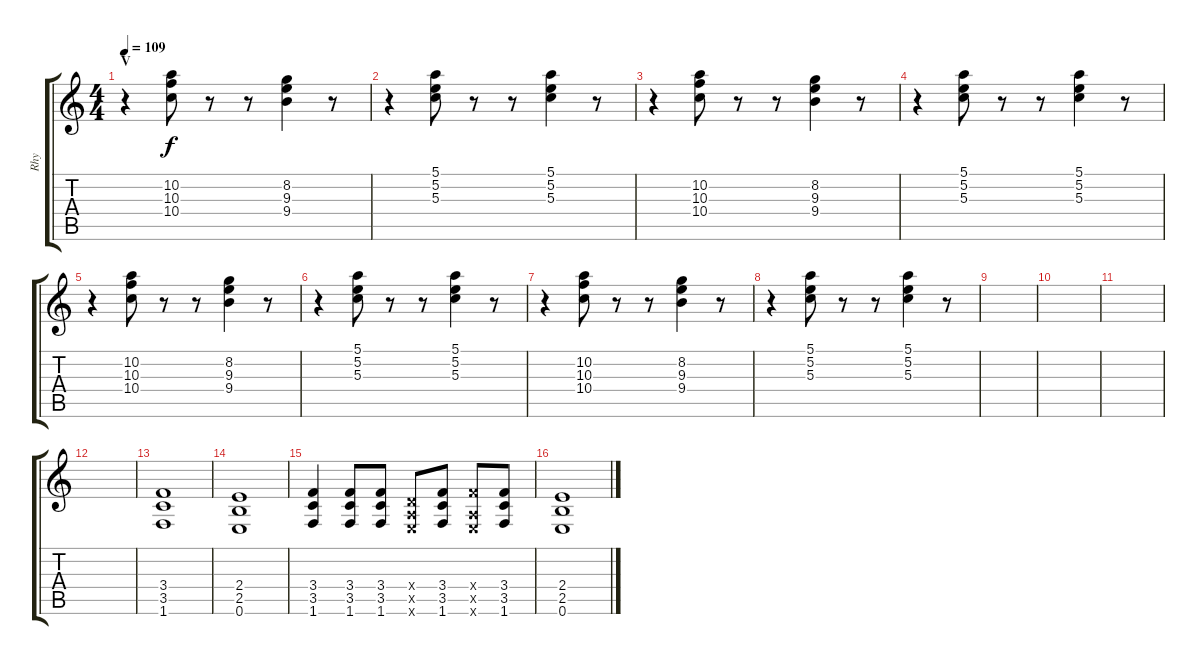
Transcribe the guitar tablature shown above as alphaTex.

\track ("Rhy" "Rhy") {instrument overdrivenguitar}
\staff {score tabs}
\tuning (E4 B3 G3 D3 A2 E2) {hide}
\ts (4 4)
\section ("" "V")
\tempo 109
\clef g2
\ks c
r.4{dy f} (10.2 10.3 10.4).8 r.8 r.8 (8.2 9.3 9.4).4 r.8 |
r.4 (5.1 5.2 5.3).8 r.8 r.8 (5.1 5.2 5.3).4 r.8 |
r.4 (10.2 10.3 10.4).8 r.8 r.8 (8.2 9.3 9.4).4 r.8 |
r.4 (5.1 5.2 5.3).8 r.8 r.8 (5.1 5.2 5.3).4 r.8 |
r.4 (10.2 10.3 10.4).8 r.8 r.8 (8.2 9.3 9.4).4 r.8 |
r.4 (5.1 5.2 5.3).8 r.8 r.8 (5.1 5.2 5.3).4 r.8 |
r.4 (10.2 10.3 10.4).8 r.8 r.8 (8.2 9.3 9.4).4 r.8 |
r.4 (5.1 5.2 5.3).8 r.8 r.8 (5.1 5.2 5.3).4 r.8 |
|
|
|
|
(3.4 3.5 1.6).1 |
(2.4 2.5 0.6).1 |
(3.4 3.5 1.6).4 (3.4 3.5 1.6).8 (3.4 3.5 1.6).8 (0.4{x} 0.5{x} 0.6{x}).8 (3.4 3.5 1.6).8 (3.4{x} 0.5{x} 0.6{x}).8 (3.4 3.5 1.6).8 |
(2.4 2.5 0.6).1
